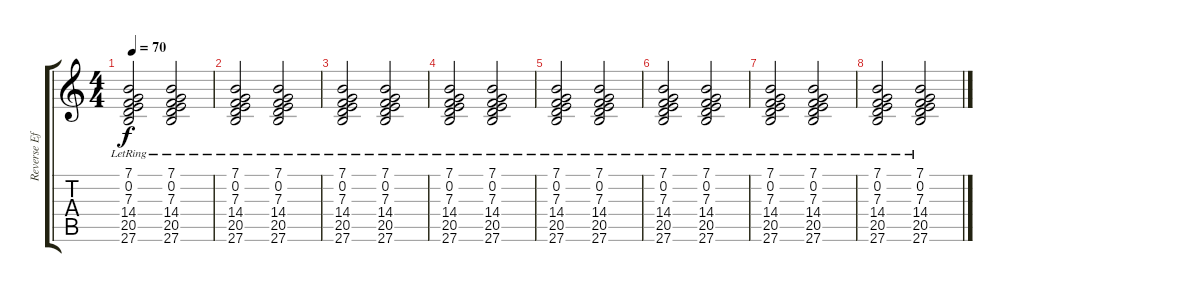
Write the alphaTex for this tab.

\track ("Reverse Effect" "Reverse Ef") {instrument reversecymbal}
\staff {score tabs}
\tuning (E4 B3 G3 D3 A2 E2) {hide}
\ts (4 4)
\tempo 70
\clef g2
\ks c
(7.1{lr} 0.2{lr} 7.3{lr} 14.4{lr} 20.5{lr} 27.6{lr}).2{dy f} (7.1{lr} 0.2{lr} 7.3{lr} 14.4{lr} 20.5{lr} 27.6{lr}).2 |
(7.1{lr} 0.2{lr} 7.3{lr} 14.4{lr} 20.5{lr} 27.6{lr}).2 (7.1{lr} 0.2{lr} 7.3{lr} 14.4{lr} 20.5{lr} 27.6{lr}).2 |
(7.1{lr} 0.2{lr} 7.3{lr} 14.4{lr} 20.5{lr} 27.6{lr}).2 (7.1{lr} 0.2{lr} 7.3{lr} 14.4{lr} 20.5{lr} 27.6{lr}).2 |
(7.1{lr} 0.2{lr} 7.3{lr} 14.4{lr} 20.5{lr} 27.6{lr}).2 (7.1{lr} 0.2{lr} 7.3{lr} 14.4{lr} 20.5{lr} 27.6{lr}).2 |
(7.1{lr} 0.2{lr} 7.3{lr} 14.4{lr} 20.5{lr} 27.6{lr}).2 (7.1{lr} 0.2{lr} 7.3{lr} 14.4{lr} 20.5{lr} 27.6{lr}).2 |
(7.1{lr} 0.2{lr} 7.3{lr} 14.4{lr} 20.5{lr} 27.6{lr}).2 (7.1{lr} 0.2{lr} 7.3{lr} 14.4{lr} 20.5{lr} 27.6{lr}).2 |
(7.1{lr} 0.2{lr} 7.3{lr} 14.4{lr} 20.5{lr} 27.6{lr}).2 (7.1{lr} 0.2{lr} 7.3{lr} 14.4{lr} 20.5{lr} 27.6{lr}).2 |
(7.1{lr} 0.2{lr} 7.3{lr} 14.4{lr} 20.5{lr} 27.6{lr}).2 (7.1{lr} 0.2{lr} 7.3{lr} 14.4{lr} 20.5{lr} 27.6{lr}).2
